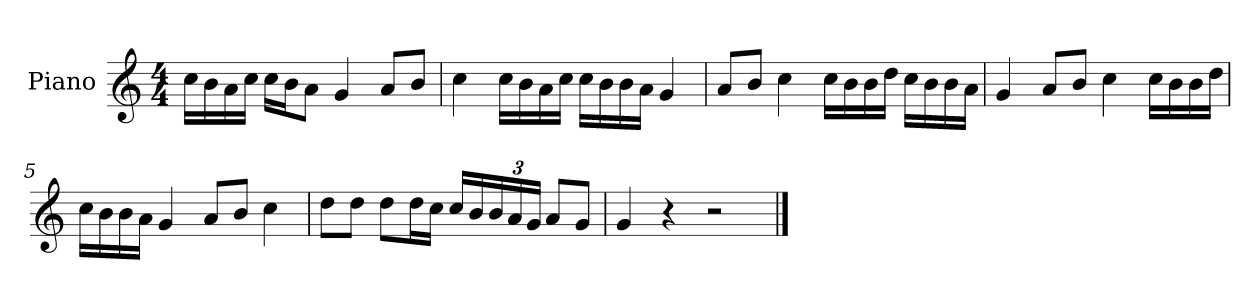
**kern
*part1
*staff1
*I"Piano
*I'P-no
*clefG2
*k[]
*M4/4
*MM90
=1
16cc\LL
16b\
16a\
16cc\JJ
16cc\LL
16b\J
8a\J
4g/
8a/L
8b/J
=2
4cc\
16cc\LL
16b\
16a\
16cc\JJ
16cc\LL
16b\
16b\
16a\JJ
4g/
=3
8a/L
8b/J
4cc\
16cc\LL
16b\
16b\
16dd\JJ
16cc\LL
16b\
16b\
16a\JJ
=4
4g/
8a/L
8b/J
4cc\
16cc\LL
16b\
16b\
16dd\JJ
!!LO:LB:g=z
=5
16cc\LL
16b\
16b\
16a\JJ
4g/
8a/L
8b/J
4cc\
=6
8dd\L
8dd\J
8dd\L
16dd\L
16cc\JJ
16cc/LL
16b/
*Xbrackettup
24b/
24a/
24g/JJ
8a/L
8g/J
=7
4g/
4r
2r
==
*-
